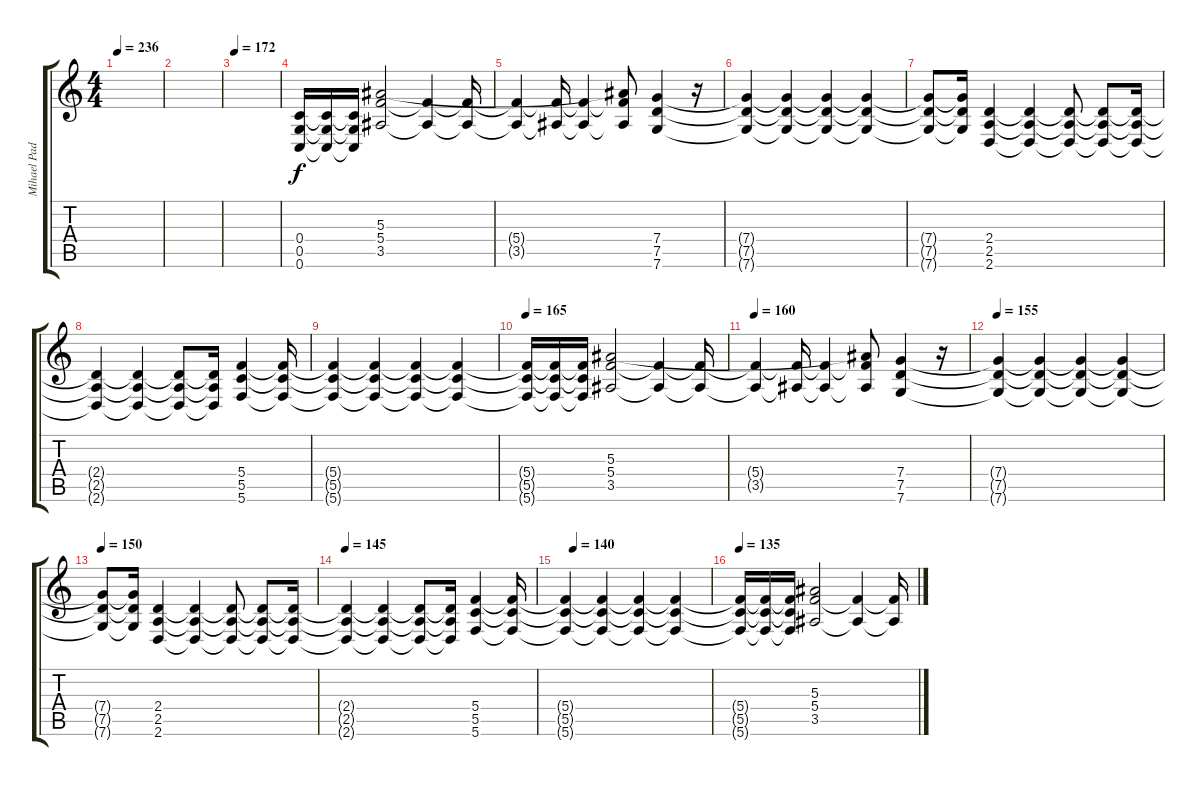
\track ("Mihael Padget" "Mihael Pad") {instrument distortionguitar}
\staff {score tabs}
\tuning (D4 A3 F3 C3 G2 C2) {hide}
\ts (4 4)
\tempo 236
\clef g2
\ks c
|
|
\tempo 172
|
(0.4 0.5 0.6).16 (0.4{t} 0.5{t} 0.6{t}).16 (0.4{t} 0.5{t} 0.6{t}).16 (5.3 5.4 3.5).2 (5.4{t} 3.5{t}).4 (5.4{t} 3.5{t}).16 |
(5.4{t} 3.5{t}).4 (5.4{t} 3.5{t}).16 (5.4{t} 3.5{t}).4 (5.3{t} 5.4{t} 3.5{t}).8 (7.4 7.5 7.6).4 r.16 |
(7.4{t} 7.5{t} 7.6{t}).4 (7.4{t} 7.5{t} 7.6{t}).4 (7.4{t} 7.5{t} 7.6{t}).4 (7.4{t} 7.5{t} 7.6{t}).4 |
(7.4{t} 7.5{t} 7.6{t}).8 (7.4{t} 7.5{t} 7.6{t}).16 (2.4 2.5 2.6).4 (2.4{t} 2.5{t} 2.6{t}).4 (2.4{t} 2.5{t} 2.6{t}).8 (2.4{t} 2.5{t} 2.6{t}).8 (2.4{t} 2.5{t} 2.6{t}).16 |
(2.4{t} 2.5{t} 2.6{t}).4 (2.4{t} 2.5{t} 2.6{t}).4 (2.4{t} 2.5{t} 2.6{t}).8 (2.4{t} 2.5{t} 2.6{t}).16 (5.4 5.5 5.6).4 (5.4{t} 5.5{t} 5.6{t}).16 |
(5.4{t} 5.5{t} 5.6{t}).4 (5.4{t} 5.5{t} 5.6{t}).4 (5.4{t} 5.5{t} 5.6{t}).4 (5.4{t} 5.5{t} 5.6{t}).4 |
\tempo 165
(5.4{t} 5.5{t} 5.6{t}).16 (5.4{t} 5.5{t} 5.6{t}).16 (5.4{t} 5.5{t} 5.6{t}).16 (5.3 5.4 3.5).2 (5.4{t} 3.5{t}).4 (5.4{t} 3.5{t}).16 |
\tempo 160
(5.4{t} 3.5{t}).4 (5.4{t} 3.5{t}).16 (5.4{t} 3.5{t}).4 (5.3{t} 5.4{t} 3.5{t}).8 (7.4 7.5 7.6).4 r.16 |
\tempo 155
(7.4{t} 7.5{t} 7.6{t}).4 (7.4{t} 7.5{t} 7.6{t}).4 (7.4{t} 7.5{t} 7.6{t}).4 (7.4{t} 7.5{t} 7.6{t}).4 |
\tempo 150
(7.4{t} 7.5{t} 7.6{t}).8 (7.4{t} 7.5{t} 7.6{t}).16 (2.4 2.5 2.6).4 (2.4{t} 2.5{t} 2.6{t}).4 (2.4{t} 2.5{t} 2.6{t}).8 (2.4{t} 2.5{t} 2.6{t}).8 (2.4{t} 2.5{t} 2.6{t}).16 |
\tempo 145
(2.4{t} 2.5{t} 2.6{t}).4 (2.4{t} 2.5{t} 2.6{t}).4 (2.4{t} 2.5{t} 2.6{t}).8 (2.4{t} 2.5{t} 2.6{t}).16 (5.4 5.5 5.6).4 (5.4{t} 5.5{t} 5.6{t}).16 |
\tempo (140 0.0625)
(5.4{t} 5.5{t} 5.6{t}).4 (5.4{t} 5.5{t} 5.6{t}).4 (5.4{t} 5.5{t} 5.6{t}).4 (5.4{t} 5.5{t} 5.6{t}).4 |
\tempo 135
(5.4{t} 5.5{t} 5.6{t}).16 (5.4{t} 5.5{t} 5.6{t}).16 (5.4{t} 5.5{t} 5.6{t}).16 (5.3 5.4 3.5).2 (5.4{t} 3.5{t}).4 (5.4{t} 3.5{t}).16
